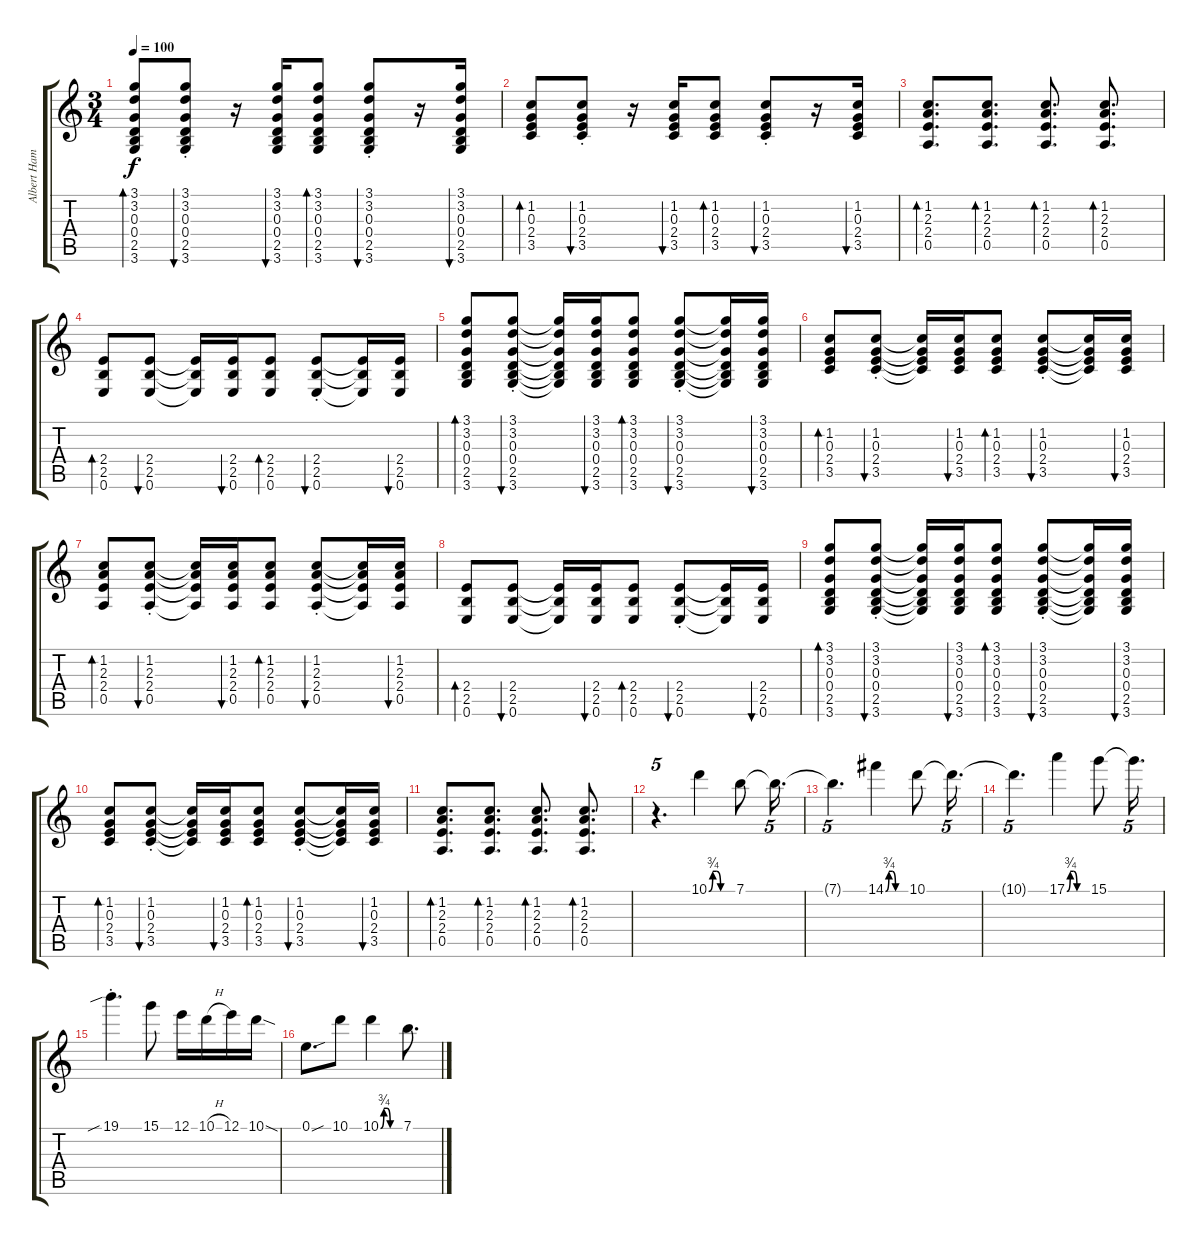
\track ("Albert Hammond Jr" "Albert Ham") {instrument electricguitarjazz}
\staff {score tabs}
\tuning (E4 B3 G3 D3 A2 E2) {hide}
\ts (3 4)
\tempo 100
\clef g2
\ks c
(3.1 3.2 0.3 0.4 2.5 3.6).8{bd 60 dy f} (3.1{st} 3.2{st} 0.3{st} 0.4{st} 2.5{st} 3.6{st}).8{bu 60} r.16 (3.1 3.2 0.3 0.4 2.5 3.6).16{bu 60} (3.1 3.2 0.3 0.4 2.5 3.6).8{bd 60} (3.1{st} 3.2{st} 0.3{st} 0.4{st} 2.5{st} 3.6{st}).8{bu 60} r.16 (3.1 3.2 0.3 0.4 2.5 3.6).16{bu 60} |
(1.2 0.3 2.4 3.5).8{bd 60} (1.2{st} 0.3{st} 2.4{st} 3.5{st}).8{bu 60} r.16 (1.2 0.3 2.4 3.5).16{bu 60} (1.2 0.3 2.4 3.5).8{bd 60} (1.2{st} 0.3{st} 2.4{st} 3.5{st}).8{bu 60} r.16 (1.2 0.3 2.4 3.5).16{bu 60} |
(1.2 2.3 2.4 0.5).8{d bd 60} (1.2 2.3 2.4 0.5).8{d bd 60} (1.2 2.3 2.4 0.5).8{d bd 60} (1.2 2.3 2.4 0.5).8{d bd 60} |
(2.4 2.5 0.6).8{bd 60 volume 10} (2.4 2.5 0.6).8{bu 60} (2.4{t} 2.5{t} 0.6{t}).16 (2.4 2.5 0.6).16{bu 60} (2.4 2.5 0.6).8{bd 60} (2.4{st} 2.5 0.6{st}).8{bu 60} (2.4{t} 2.5{t} 0.6{t}).16 (2.4 2.5 0.6).16{bu 60} |
(3.1 3.2 0.3 0.4 2.5 3.6).8{bd 60} (3.1{st} 3.2 0.3{st} 0.4{st} 2.5{st} 3.6{st}).8{bu 60} (3.1{t} 3.2{t} 0.3{t} 0.4{t} 2.5{t} 3.6{t}).16 (3.1 3.2 0.3 0.4 2.5 3.6).16{bu 60} (3.1 3.2 0.3 0.4 2.5 3.6).8{bd 60} (3.1{st} 3.2 0.3{st} 0.4{st} 2.5{st} 3.6{st}).8{bu 60} (3.1{t} 3.2{t} 0.3{t} 0.4{t} 2.5{t} 3.6{t}).16 (3.1 3.2 0.3 0.4 2.5 3.6).16{bu 60} |
(1.2 0.3 2.4 3.5).8{bd 60} (1.2 0.3{st} 2.4{st} 3.5{st}).8{bu 60} (1.2{t} 0.3{t} 2.4{t} 3.5{t}).16 (1.2 0.3 2.4 3.5).16{bu 60} (1.2 0.3 2.4 3.5).8{bd 60} (1.2 0.3{st} 2.4{st} 3.5{st}).8{bu 60} (1.2{t} 0.3{t} 2.4{t} 3.5{t}).16 (1.2 0.3 2.4 3.5).16{bu 60} |
(1.2 2.3 2.4 0.5).8{bd 60} (1.2 2.3{st} 2.4{st} 0.5{st}).8{bu 60} (1.2{t} 2.3{t} 2.4{t} 0.5{t}).16 (1.2 2.3 2.4 0.5).16{bu 60} (1.2 2.3 2.4 0.5).8{bd 60} (1.2 2.3{st} 2.4{st} 0.5{st}).8{bu 60} (1.2{t} 2.3{t} 2.4{t} 0.5{t}).16 (1.2 2.3 2.4 0.5).16{bu 60} |
(2.4 2.5 0.6).8{bd 60 volume 10} (2.4 2.5 0.6).8{bu 60} (2.4{t} 2.5{t} 0.6{t}).16 (2.4 2.5 0.6).16{bu 60} (2.4 2.5 0.6).8{bd 60} (2.4{st} 2.5 0.6{st}).8{bu 60} (2.4{t} 2.5{t} 0.6{t}).16 (2.4 2.5 0.6).16{bu 60} |
(3.1 3.2 0.3 0.4 2.5 3.6).8{bd 60} (3.1{st} 3.2 0.3{st} 0.4{st} 2.5{st} 3.6{st}).8{bu 60} (3.1{t} 3.2{t} 0.3{t} 0.4{t} 2.5{t} 3.6{t}).16 (3.1 3.2 0.3 0.4 2.5 3.6).16{bu 60} (3.1 3.2 0.3 0.4 2.5 3.6).8{bd 60} (3.1{st} 3.2 0.3{st} 0.4{st} 2.5{st} 3.6{st}).8{bu 60} (3.1{t} 3.2{t} 0.3{t} 0.4{t} 2.5{t} 3.6{t}).16 (3.1 3.2 0.3 0.4 2.5 3.6).16{bu 60} |
(1.2 0.3 2.4 3.5).8{bd 60} (1.2 0.3{st} 2.4{st} 3.5{st}).8{bu 60} (1.2{t} 0.3{t} 2.4{t} 3.5{t}).16 (1.2 0.3 2.4 3.5).16{bu 60} (1.2 0.3 2.4 3.5).8{bd 60} (1.2 0.3{st} 2.4{st} 3.5{st}).8{bu 60} (1.2{t} 0.3{t} 2.4{t} 3.5{t}).16 (1.2 0.3 2.4 3.5).16{bu 60} |
(1.2 2.3 2.4 0.5).8{d bd 60} (1.2 2.3 2.4 0.5).8{d bd 60} (1.2 2.3 2.4 0.5).8{d bd 60} (1.2 2.3 2.4 0.5).8{d bd 60} |
r.4{d tu (5 4) balance 8 instrument overdrivenguitar} 10.1{be (custom 0 0 10 3 20 3 30 0 60 0)}.4 7.1.8 7.1{t}.16{d tu (5 4)} |
7.1{t}.4{d tu (5 4)} 14.1{be (custom 0 0 10 3 20 3 30 0 60 0)}.4 10.1.8 10.1{t}.16{d tu (5 4)} |
10.1{t}.4{d tu (5 4)} 17.1{be (custom 0 0 10 3 20 3 30 0 60 0)}.4 15.1.8 15.1{t}.16{d tu (5 4)} |
19.1{sib st}.4{d} 15.1.8 12.1.16 10.1{h}.16 12.1.16 10.1{sod}.16 |
0.1{sou}.8{d} 10.1.8 10.1{be (custom 0 0 10 3 20 3 30 0 60 0)}.4 7.1.8{d}
